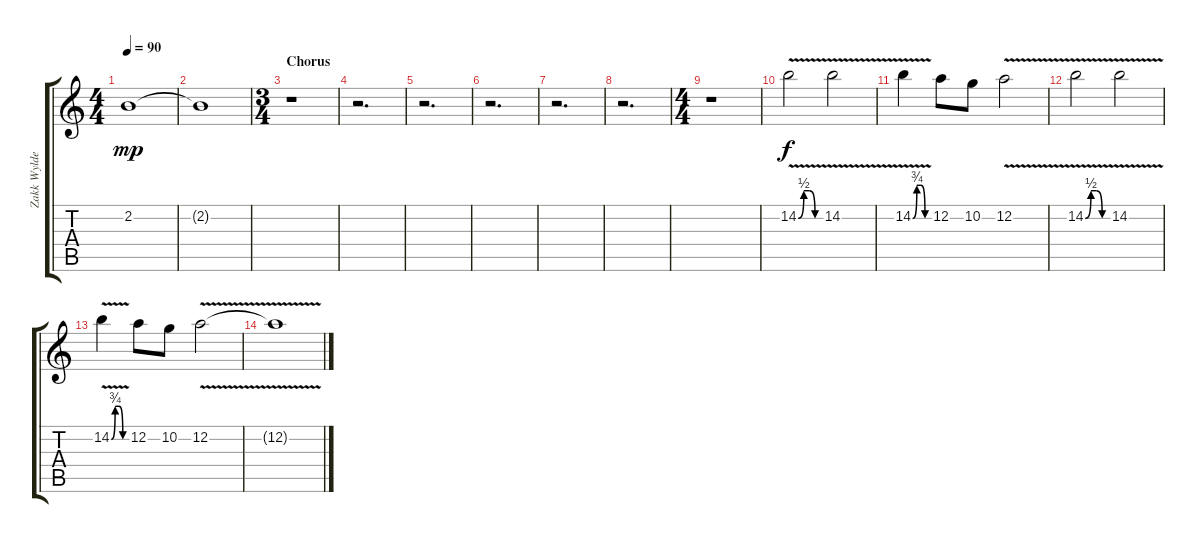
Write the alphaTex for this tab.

\track ("Zakk Wylde Lead" "Zakk Wylde") {instrument distortionguitar}
\staff {score tabs}
\tuning (D4 A3 F3 C3 G2 D2) {hide}
\ts (4 4)
\tempo 90
\clef g2
\ks c
2.2{t}.1{dy mp} |
2.2{t}.1 |
\ts (3 4)
\section ("" "Chorus")
r.1 |
r.2{d} |
r.2{d} |
r.2{d} |
r.2{d} |
r.2{d} |
\ts (4 4)
r.1 |
14.2{be (custom 0 0 15 2 30 2 45 0 60 0) v}.2{dy f} 14.2{v}.2 |
14.2{be (custom 0 0 15 3 30 3 45 0 60 0) v}.4 12.2.8 10.2.8 12.2{v}.2 |
14.2{be (custom 0 0 15 2 30 2 45 0 60 0) v}.2 14.2{v}.2 |
14.2{be (custom 0 0 15 3 30 3 45 0 60 0) v}.4 12.2.8 10.2.8 12.2{v}.2 |
12.2{t}.1
